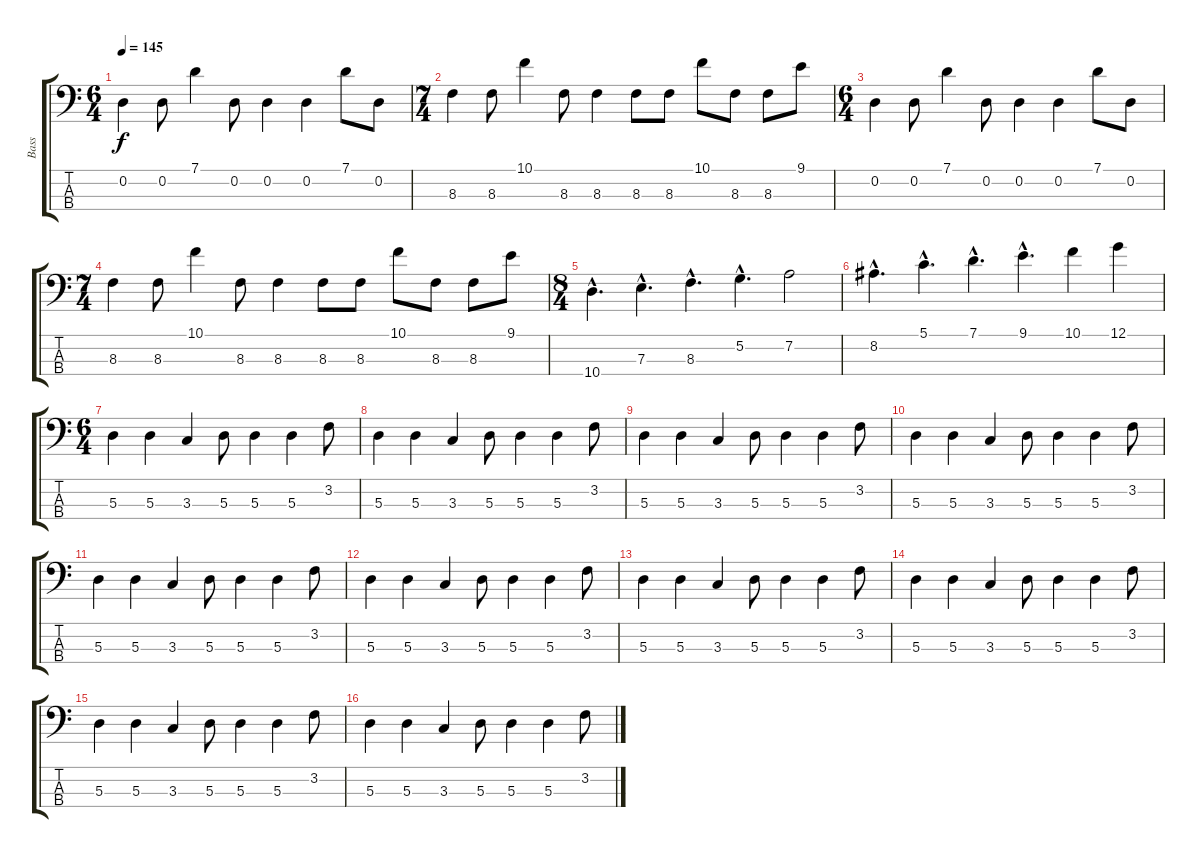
\track ("Bass" "Bass") {instrument electricbassfinger}
\staff {score tabs}
\tuning (G2 D2 A1 E1) {hide}
\ts (6 4)
\tempo 145
\clef f4
\ks c
0.2.4{dy f} 0.2.8 7.1.4 0.2.8 0.2.4 0.2.4 7.1.8 0.2.8 |
\ts (7 4)
8.3.4 8.3.8 10.1.4 8.3.8 8.3.4 8.3.8 8.3.8 10.1.8 8.3.8 8.3.8 9.1.8 |
\ts (6 4)
0.2.4 0.2.8 7.1.4 0.2.8 0.2.4 0.2.4 7.1.8 0.2.8 |
\ts (7 4)
8.3.4 8.3.8 10.1.4 8.3.8 8.3.4 8.3.8 8.3.8 10.1.8 8.3.8 8.3.8 9.1.8 |
\ts (8 4)
10.4{hac}.4{d} 7.3{hac}.4{d} 8.3{hac}.4{d} 5.2{hac}.4{d} 7.2.2 |
8.2{hac}.4{d} 5.1{hac}.4{d} 7.1{hac}.4{d} 9.1{hac}.4{d} 10.1.4 12.1.4 |
\ts (6 4)
5.3.4 5.3.4 3.3.4 5.3.8 5.3.4 5.3.4 3.2.8 |
5.3.4 5.3.4 3.3.4 5.3.8 5.3.4 5.3.4 3.2.8 |
5.3.4 5.3.4 3.3.4 5.3.8 5.3.4 5.3.4 3.2.8 |
5.3.4 5.3.4 3.3.4 5.3.8 5.3.4 5.3.4 3.2.8 |
5.3.4 5.3.4 3.3.4 5.3.8 5.3.4 5.3.4 3.2.8 |
5.3.4 5.3.4 3.3.4 5.3.8 5.3.4 5.3.4 3.2.8 |
5.3.4 5.3.4 3.3.4 5.3.8 5.3.4 5.3.4 3.2.8 |
5.3.4 5.3.4 3.3.4 5.3.8 5.3.4 5.3.4 3.2.8 |
5.3.4 5.3.4 3.3.4 5.3.8 5.3.4 5.3.4 3.2.8 |
5.3.4 5.3.4 3.3.4 5.3.8 5.3.4 5.3.4 3.2.8
